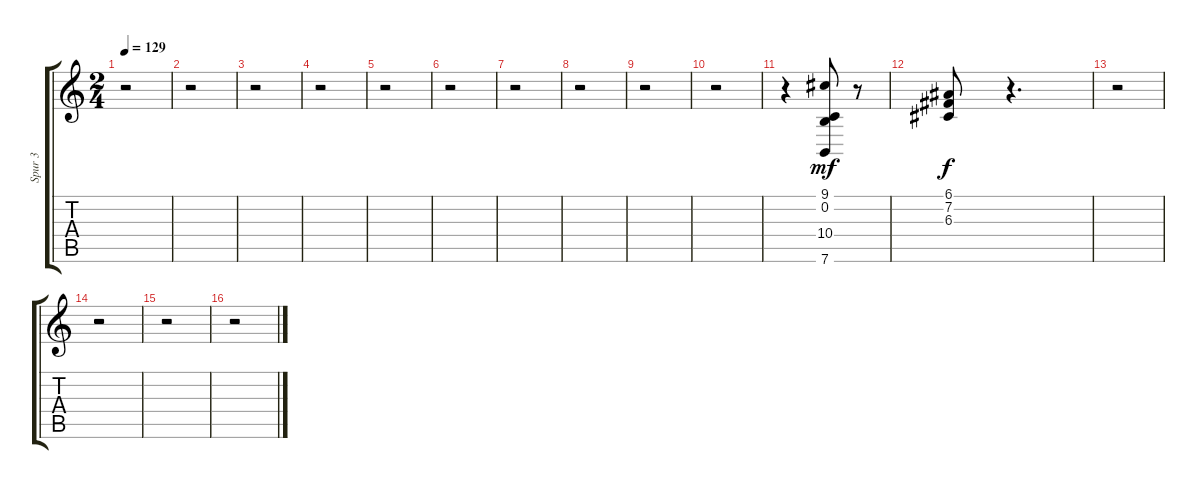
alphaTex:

\track ("Spur 3" "Spur 3") {instrument stringensemble1}
\staff {score tabs}
\tuning (E4 B3 G3 D3 A2 E2) {hide}
\ts (2 4)
\tempo 129
\clef g2
\ks c
r.2{dy f} |
r.2 |
r.2 |
r.2 |
r.2 |
r.2 |
r.2 |
r.2 |
r.2 |
r.2 |
r.4 (9.1 0.2 10.4 7.6).8{dy mf} r.8 |
(6.1 7.2 6.3).8{dy f} r.4{d} |
r.2 |
r.2 |
r.2 |
r.2
